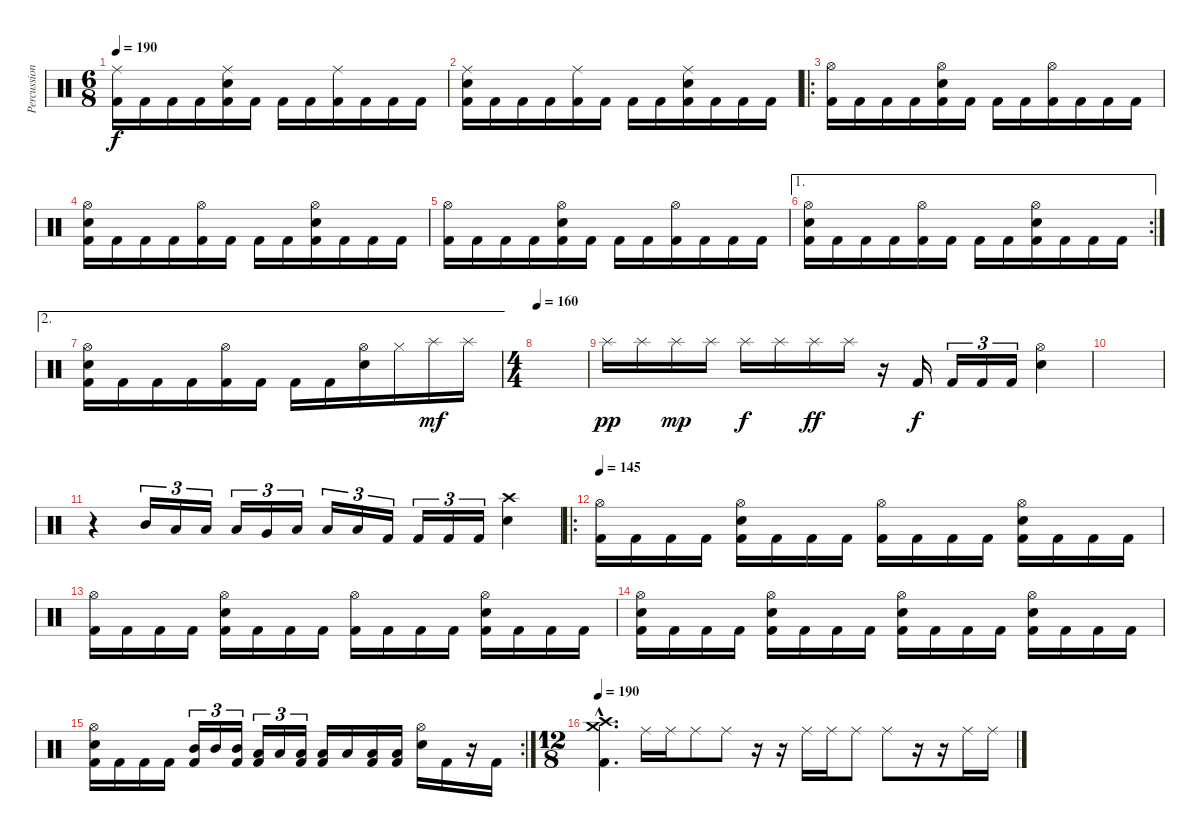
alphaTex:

\track ("Percussion" "Percussion") {instrument percussion}
\staff {score}
\articulation defaults
\ts (6 8)
\tempo 190
\clef neutral
\ks c
("Ride (middle)" "Kick (hit) 2").16{dy f} "Kick (hit) 2".16 "Kick (hit) 2".16 "Kick (hit) 2".16 ("Ride (middle)" "Electric Snare (hit)" "Kick (hit) 2").16 "Kick (hit) 2".16 "Kick (hit) 2".16 "Kick (hit) 2".16 ("Ride (middle)" "Kick (hit) 2").16 "Kick (hit) 2".16 "Kick (hit) 2".16 "Kick (hit) 2".16 |
("Ride (middle)" "Electric Snare (hit)" "Kick (hit) 2").16 "Kick (hit) 2".16 "Kick (hit) 2".16 "Kick (hit) 2".16 ("Ride (middle)" "Kick (hit) 2").16 "Kick (hit) 2".16 "Kick (hit) 2".16 "Kick (hit) 2".16 ("Ride (middle)" "Electric Snare (hit)" "Kick (hit) 2").16 "Kick (hit) 2".16 "Kick (hit) 2".16 "Kick (hit) 2".16 |
\ro
("Hi-Hat (open)" "Kick (hit) 2").16 "Kick (hit) 2".16 "Kick (hit) 2".16 "Kick (hit) 2".16 ("Hi-Hat (open)" "Electric Snare (hit)" "Kick (hit) 2").16 "Kick (hit) 2".16 "Kick (hit) 2".16 "Kick (hit) 2".16 ("Hi-Hat (open)" "Kick (hit) 2").16 "Kick (hit) 2".16 "Kick (hit) 2".16 "Kick (hit) 2".16 |
("Hi-Hat (open)" "Electric Snare (hit)" "Kick (hit) 2").16 "Kick (hit) 2".16 "Kick (hit) 2".16 "Kick (hit) 2".16 ("Hi-Hat (open)" "Kick (hit) 2").16 "Kick (hit) 2".16 "Kick (hit) 2".16 "Kick (hit) 2".16 ("Hi-Hat (open)" "Electric Snare (hit)" "Kick (hit) 2").16 "Kick (hit) 2".16 "Kick (hit) 2".16 "Kick (hit) 2".16 |
("Hi-Hat (open)" "Kick (hit) 2").16 "Kick (hit) 2".16 "Kick (hit) 2".16 "Kick (hit) 2".16 ("Hi-Hat (open)" "Electric Snare (hit)" "Kick (hit) 2").16 "Kick (hit) 2".16 "Kick (hit) 2".16 "Kick (hit) 2".16 ("Hi-Hat (open)" "Kick (hit) 2").16 "Kick (hit) 2".16 "Kick (hit) 2".16 "Kick (hit) 2".16 |
\ae 1
\rc 2
("Hi-Hat (open)" "Electric Snare (hit)" "Kick (hit) 2").16 "Kick (hit) 2".16 "Kick (hit) 2".16 "Kick (hit) 2".16 ("Hi-Hat (open)" "Kick (hit) 2").16 "Kick (hit) 2".16 "Kick (hit) 2".16 "Kick (hit) 2".16 ("Hi-Hat (open)" "Electric Snare (hit)" "Kick (hit) 2").16 "Kick (hit) 2".16 "Kick (hit) 2".16 "Kick (hit) 2".16 |
\ae 2
("Hi-Hat (open)" "Electric Snare (hit)" "Kick (hit) 2").16 "Kick (hit) 2".16 "Kick (hit) 2".16 "Kick (hit) 2".16 ("Hi-Hat (open)" "Kick (hit) 2").16 "Kick (hit) 2".16 "Kick (hit) 2".16 "Kick (hit) 2".16 ("Hi-Hat (open)" "Electric Snare (hit)").16 "Hi-Hat (closed)".16 "Splash (hit)".16{dy mf} "Splash (hit)".16 |
\ts (4 4)
\tempo 160
|
"Splash (hit)".16{dy pp} "Splash (hit)".16 "Splash (hit)".16{dy mp} "Splash (hit)".16 "Splash (hit)".16{dy f} "Splash (hit)".16 "Splash (hit)".16{dy ff} "Splash (hit)".16 r.16 "Kick (hit) 2".16{dy f} "Kick (hit) 2".16{tu (3 2)} "Kick (hit) 2".16{tu (3 2)} "Kick (hit) 2".16{tu (3 2)} ("Hi-Hat (open)" "Electric Snare (hit)").4 |
|
r.4 "Mid Tom (hit)".16{tu (3 2)} "Low Tom (hit)".16{tu (3 2)} "Low Tom (hit)".16{tu (3 2)} "Low Tom (hit)".16{tu (3 2)} "Very Low Tom (hit)".16{tu (3 2)} "Low Floor Tom (hit)".16{tu (3 2)} "Low Floor Tom (hit)".16{tu (3 2)} "Low Floor Tom (hit)".16{tu (3 2)} "Kick (hit) 2".16{tu (3 2)} "Kick (hit) 2".16{tu (3 2)} "Kick (hit) 2".16{tu (3 2)} "Kick (hit) 2".16{tu (3 2)} ("Crash high (hit)" "Electric Snare (hit)").4 |
\ro
\tempo 145
("Hi-Hat (open)" "Kick (hit) 2").16 "Kick (hit) 2".16 "Kick (hit) 2".16 "Kick (hit) 2".16 ("Hi-Hat (open)" "Electric Snare (hit)" "Kick (hit) 2").16 "Kick (hit) 2".16 "Kick (hit) 2".16 "Kick (hit) 2".16 ("Hi-Hat (open)" "Kick (hit) 2").16 "Kick (hit) 2".16 "Kick (hit) 2".16 "Kick (hit) 2".16 ("Hi-Hat (open)" "Electric Snare (hit)" "Kick (hit) 2").16 "Kick (hit) 2".16 "Kick (hit) 2".16 "Kick (hit) 2".16 |
("Hi-Hat (open)" "Kick (hit) 2").16 "Kick (hit) 2".16 "Kick (hit) 2".16 "Kick (hit) 2".16 ("Hi-Hat (open)" "Electric Snare (hit)" "Kick (hit) 2").16 "Kick (hit) 2".16 "Kick (hit) 2".16 "Kick (hit) 2".16 ("Hi-Hat (open)" "Kick (hit) 2").16 "Kick (hit) 2".16 "Kick (hit) 2".16 "Kick (hit) 2".16 ("Hi-Hat (open)" "Electric Snare (hit)" "Kick (hit) 2").16 "Kick (hit) 2".16 "Kick (hit) 2".16 "Kick (hit) 2".16 |
("Hi-Hat (open)" "Electric Snare (hit)" "Kick (hit) 2").16 "Kick (hit) 2".16 "Kick (hit) 2".16 "Kick (hit) 2".16 ("Hi-Hat (open)" "Electric Snare (hit)" "Kick (hit) 2").16 "Kick (hit) 2".16 "Kick (hit) 2".16 "Kick (hit) 2".16 ("Hi-Hat (open)" "Electric Snare (hit)" "Kick (hit) 2").16 "Kick (hit) 2".16 "Kick (hit) 2".16 "Kick (hit) 2".16 ("Hi-Hat (open)" "Electric Snare (hit)" "Kick (hit) 2").16 "Kick (hit) 2".16 "Kick (hit) 2".16 "Kick (hit) 2".16 |
\rc 2
("Hi-Hat (open)" "Electric Snare (hit)" "Kick (hit) 2").16 "Kick (hit) 2".16 "Kick (hit) 2".16 "Kick (hit) 2".16 ("Mid Tom (hit)" "Kick (hit) 2").16{tu (3 2)} "Mid Tom (hit)".16{tu (3 2)} ("Mid Tom (hit)" "Kick (hit) 2").16{tu (3 2)} ("Low Tom (hit)" "Kick (hit) 2").16{tu (3 2)} "Low Tom (hit)".16{tu (3 2)} ("Low Tom (hit)" "Kick (hit) 2").16{tu (3 2)} ("Low Floor Tom (hit)" "Kick (hit) 2").16 "Low Floor Tom (hit)".16 ("Low Floor Tom (hit)" "Kick (hit) 2").16 ("Low Floor Tom (hit)" "Kick (hit) 2").16 ("Hi-Hat (open)" "Electric Snare (hit)").16 "Kick (hit) 2".16 r.16 "Kick (hit) 2".16 |
\ts (12 8)
\tempo 190
("Crash high (hit)"{hac} "Crash medium (hit)"{hac} "Kick (hit) 2"{hac}).4{d} "Ride (middle)".16 "Ride (middle)".16 "Ride (middle)".8 "Ride (middle)".8 r.16 r.16 "Ride (middle)".16 "Ride (middle)".16 "Ride (middle)".8 "Ride (middle)".8 r.16 r.16 "Ride (middle)".16 "Ride (middle)".16
